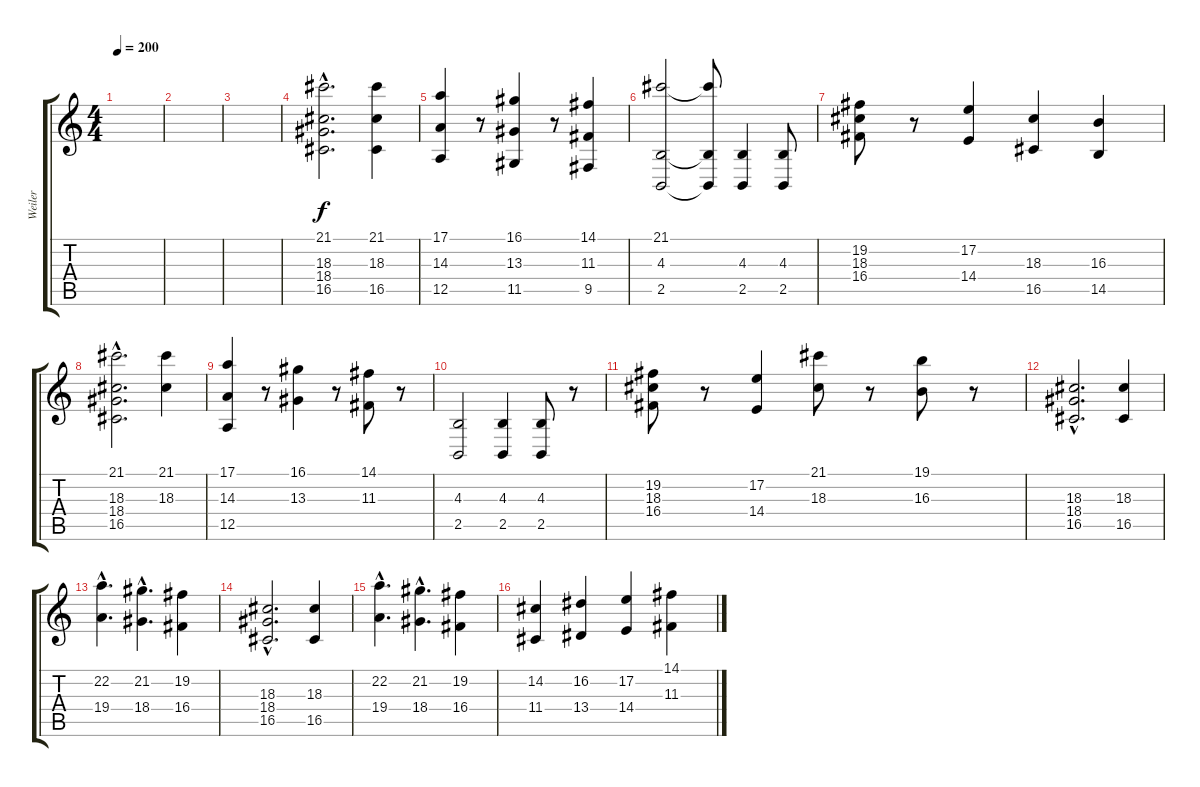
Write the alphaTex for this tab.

\track ("Weiler" "Weiler") {instrument brightacousticpiano}
\staff {score tabs}
\tuning (E4 B3 G3 D3 A2 E2) {hide}
\ts (4 4)
\tempo 200
\clef g2
\ks c
|
|
|
(21.1 18.3 18.4{hac} 16.5).2{d} (21.1 18.3 16.5).4 |
(17.1 14.3 12.5).4 r.8 (16.1 13.3 11.5).4 r.8 (14.1 11.3 9.5).4 |
(21.1 4.3 2.5).2 (21.1{t} 4.3{t} 2.5{t}).8 (4.3 2.5).4 (4.3 2.5).8 |
(19.2 18.3 16.4).8 r.8 (17.2 14.4).4 (18.3 16.5).4 (16.3 14.5).4 |
(21.1 18.3 18.4{hac} 16.5).2{d} (21.1 18.3).4 |
(17.1 14.3 12.5).4 r.8 (16.1 13.3).4 r.8 (14.1 11.3).8 r.8 |
(4.3 2.5).2 (4.3 2.5).4 (4.3 2.5).8 r.8 |
(19.2 18.3 16.4).8 r.8 (17.2 14.4).4 (21.1 18.3).8 r.8 (19.1 16.3).8 r.8 |
(18.3 18.4{hac} 16.5).2{d} (18.3 16.5).4 |
(22.2{hac} 19.4).4{d} (21.2{hac} 18.4).4{d} (19.2 16.4).4 |
(18.3 18.4{hac} 16.5).2{d} (18.3 16.5).4 |
(22.2{hac} 19.4).4{d} (21.2{hac} 18.4).4{d} (19.2 16.4).4 |
(14.2 11.4).4 (16.2 13.4).4 (17.2 14.4).4 (14.1 11.3).4
